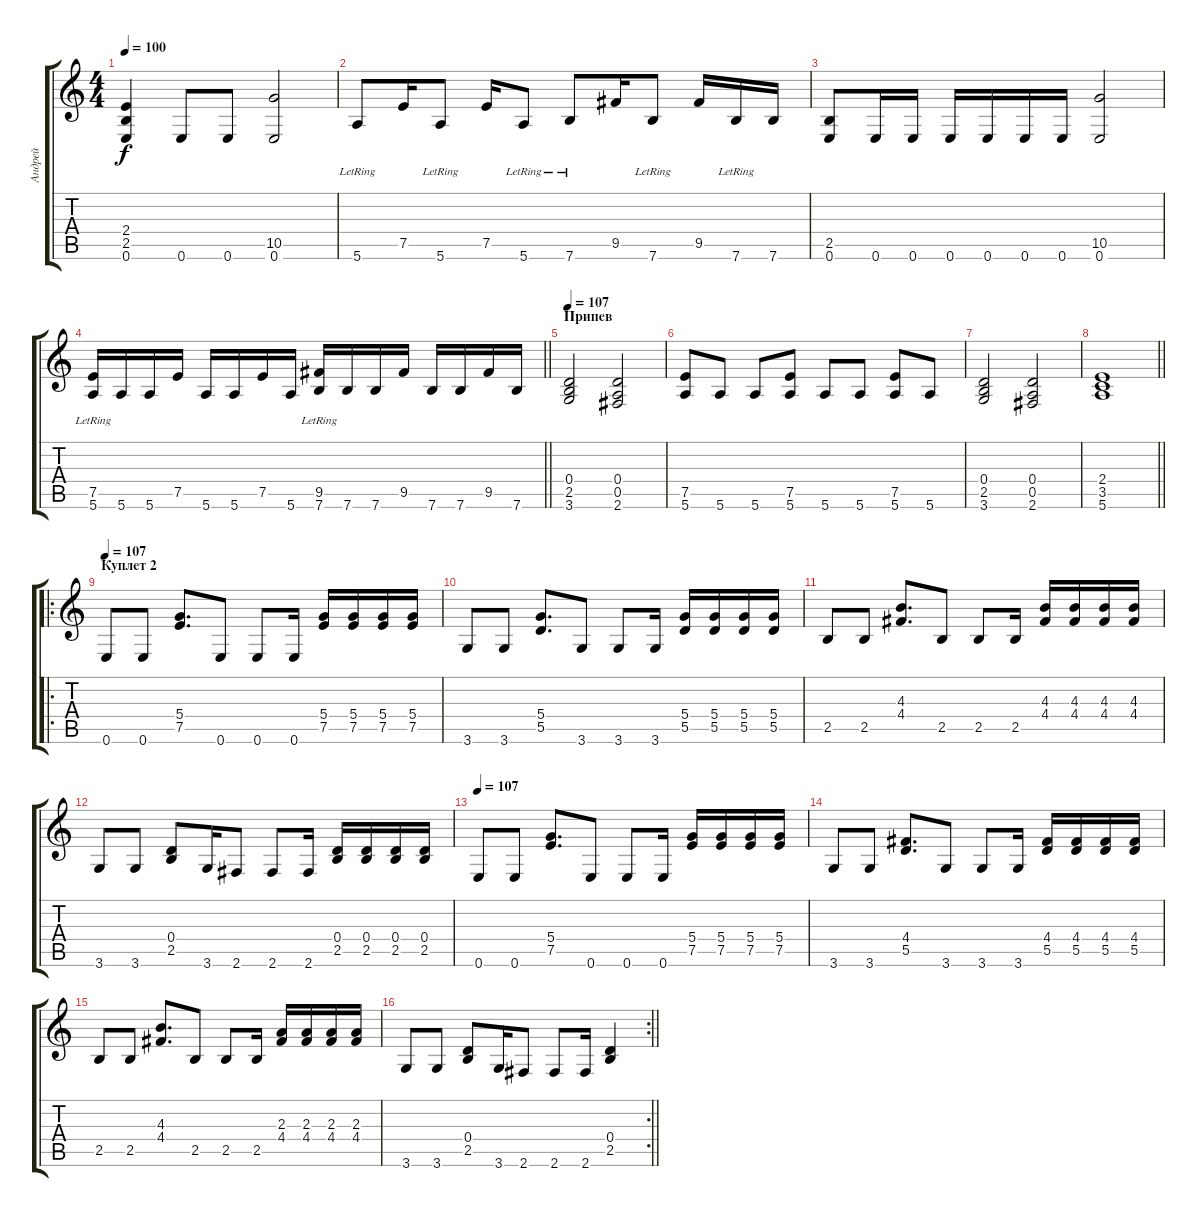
\track ("Андрей" "Андрей") {instrument acousticguitarsteel}
\staff {score tabs}
\tuning (E4 B3 G3 D3 A2 E2) {hide}
\ts (4 4)
\tempo 100
\clef g2
\ks c
(2.4 2.5 0.6).4{dy f} 0.6.8 0.6.8 (10.5 0.6).2 |
5.6{lr}.8 7.5.16 5.6{lr}.8 7.5.16 5.6{lr}.8 7.6{lr}.8 9.5.16 7.6{lr}.8 9.5.16 7.6{lr}.16 7.6.16 |
(2.5 0.6).8 0.6.16 0.6.16 0.6.16 0.6.16 0.6.16 0.6.16 (10.5 0.6).2 |
\barLineRight lightlight
(7.5{lr} 5.6).16 5.6.16 5.6.16 7.5.16 5.6.16 5.6.16 7.5.16 5.6.16 (9.5{lr} 7.6).16 7.6.16 7.6.16 9.5.16 7.6.16 7.6.16 9.5.16 7.6.16 |
\section ("" "Припев")
\tempo 107
(0.4 2.5 3.6).2 (0.4 0.5 2.6).2 |
(7.5 5.6).8 5.6.8 5.6.8 (7.5 5.6).8 5.6.8 5.6.8 (7.5 5.6).8 5.6.8 |
(0.4 2.5 3.6).2 (0.4 0.5 2.6).2 |
\barLineRight lightlight
(2.4 3.5 5.6).1 |
\ro
\section ("" "Куплет 2")
\tempo 107
0.6.8 0.6.8 (5.4 7.5).8{d} 0.6.8 0.6.8 0.6.16 (5.4 7.5).16 (5.4 7.5).16 (5.4 7.5).16 (5.4 7.5).16 |
3.6.8 3.6.8 (5.4 5.5).8{d} 3.6.8 3.6.8 3.6.16 (5.4 5.5).16 (5.4 5.5).16 (5.4 5.5).16 (5.4 5.5).16 |
2.5.8 2.5.8 (4.3 4.4).8{d} 2.5.8 2.5.8 2.5.16 (4.3 4.4).16 (4.3 4.4).16 (4.3 4.4).16 (4.3 4.4).16 |
3.6.8 3.6.8 (0.4 2.5).8 3.6.16 2.6.8 2.6.8 2.6.16 (0.4 2.5).16 (0.4 2.5).16 (0.4 2.5).16 (0.4 2.5).16 |
\tempo 107
0.6.8 0.6.8 (5.4 7.5).8{d} 0.6.8 0.6.8 0.6.16 (5.4 7.5).16 (5.4 7.5).16 (5.4 7.5).16 (5.4 7.5).16 |
3.6.8 3.6.8 (4.4 5.5).8{d} 3.6.8 3.6.8 3.6.16 (4.4 5.5).16 (4.4 5.5).16 (4.4 5.5).16 (4.4 5.5).16 |
2.5.8 2.5.8 (4.3 4.4).8{d} 2.5.8 2.5.8 2.5.16 (2.3 4.4).16 (2.3 4.4).16 (2.3 4.4).16 (2.3 4.4).16 |
\rc 2
\barLineRight lightlight
3.6.8 3.6.8 (0.4 2.5).8 3.6.16 2.6.8 2.6.8 2.6.16 (0.4 2.5).4
